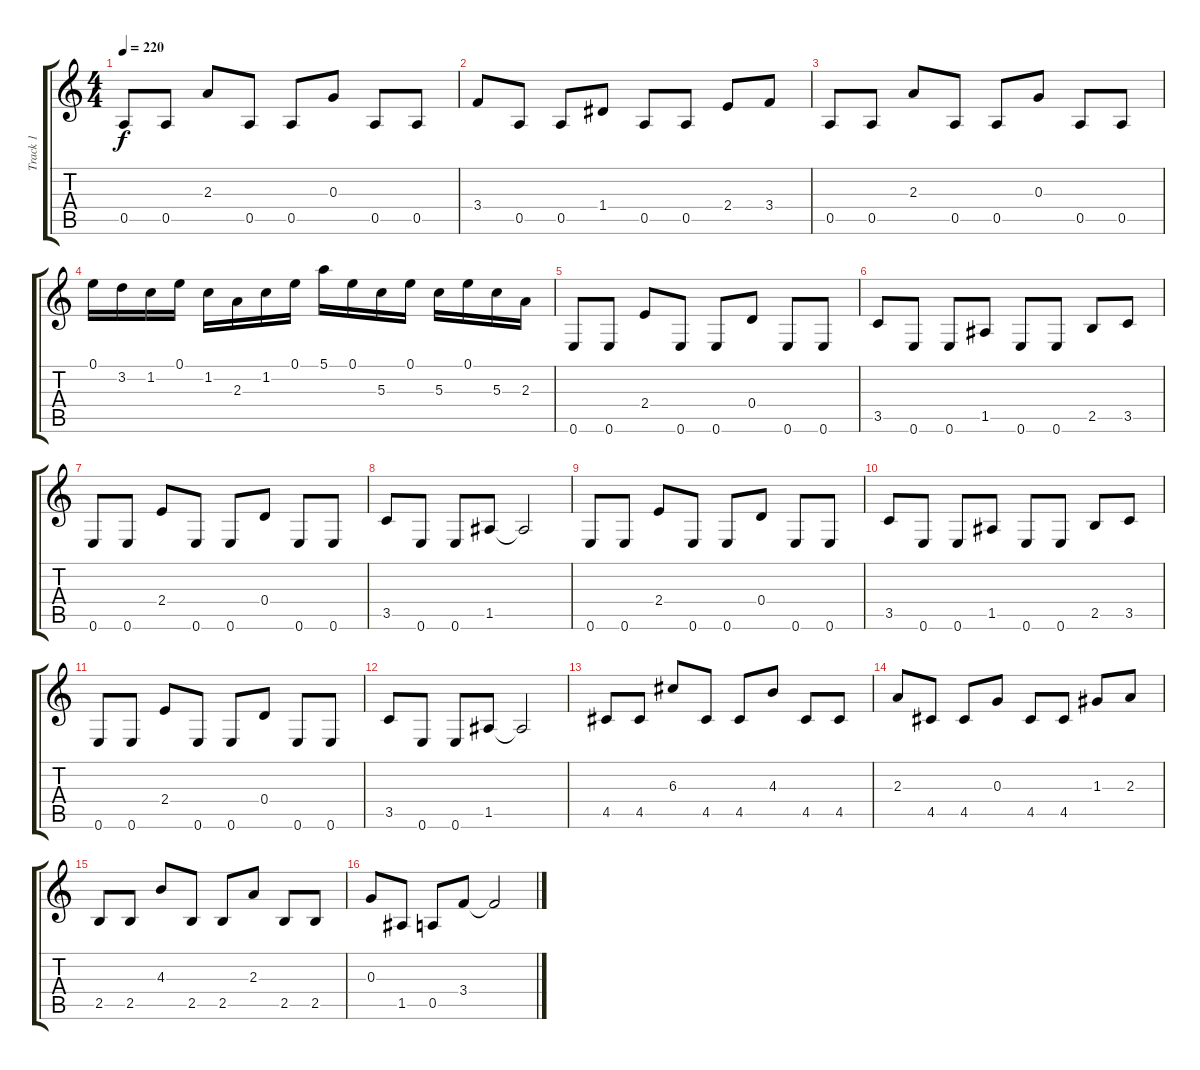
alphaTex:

\track ("Track 1" "Track 1") {instrument overdrivenguitar}
\staff {score tabs}
\tuning (E4 B3 G3 D3 A2 E2) {hide}
\ts (4 4)
\tempo 220
\clef g2
\ks c
0.5.8{dy f} 0.5.8 2.3.8 0.5.8 0.5.8 0.3.8 0.5.8 0.5.8 |
3.4.8 0.5.8 0.5.8 1.4.8 0.5.8 0.5.8 2.4.8 3.4.8 |
0.5.8 0.5.8 2.3.8 0.5.8 0.5.8 0.3.8 0.5.8 0.5.8 |
0.1.16 3.2.16 1.2.16 0.1.16 1.2.16 2.3.16 1.2.16 0.1.16 5.1.16 0.1.16 5.3.16 0.1.16 5.3.16 0.1.16 5.3.16 2.3.16 |
0.6.8 0.6.8 2.4.8 0.6.8 0.6.8 0.4.8 0.6.8 0.6.8 |
3.5.8 0.6.8 0.6.8 1.5.8 0.6.8 0.6.8 2.5.8 3.5.8 |
0.6.8 0.6.8 2.4.8 0.6.8 0.6.8 0.4.8 0.6.8 0.6.8 |
3.5.8 0.6.8 0.6.8 1.5.8 1.5{t}.2 |
0.6.8 0.6.8 2.4.8 0.6.8 0.6.8 0.4.8 0.6.8 0.6.8 |
3.5.8 0.6.8 0.6.8 1.5.8 0.6.8 0.6.8 2.5.8 3.5.8 |
0.6.8 0.6.8 2.4.8 0.6.8 0.6.8 0.4.8 0.6.8 0.6.8 |
3.5.8 0.6.8 0.6.8 1.5.8 1.5{t}.2 |
4.5.8 4.5.8 6.3.8 4.5.8 4.5.8 4.3.8 4.5.8 4.5.8 |
2.3.8 4.5.8 4.5.8 0.3.8 4.5.8 4.5.8 1.3.8 2.3.8 |
2.5.8 2.5.8 4.3.8 2.5.8 2.5.8 2.3.8 2.5.8 2.5.8 |
0.3.8 1.5.8 0.5.8 3.4.8 3.4{t}.2
